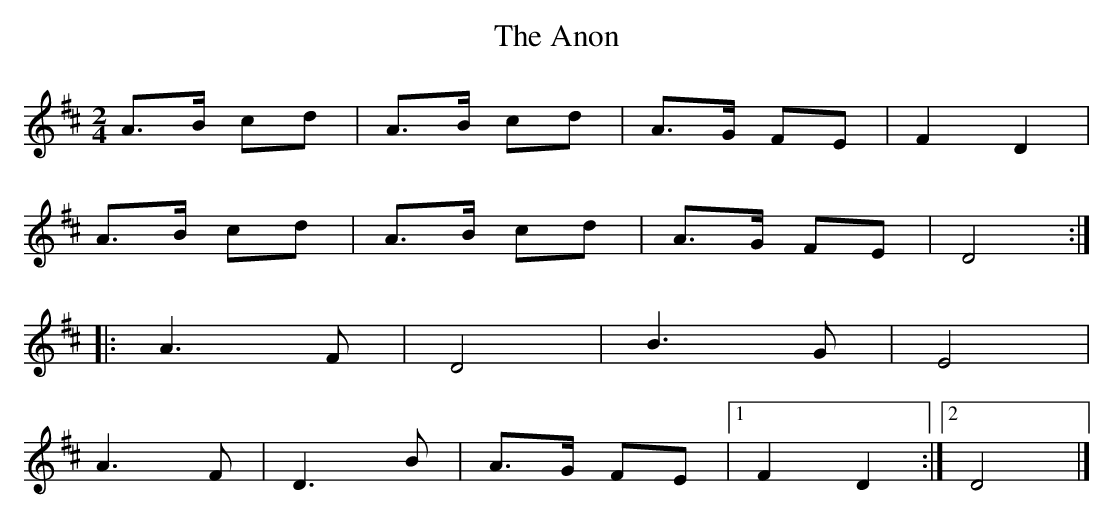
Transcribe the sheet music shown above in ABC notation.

X:1
T:The Anon
M:2/4
L:1/8
K:D
A3/2B/2 cd|A3/2B/2 cd|A3/2G/2 FE|F2 D2|
A3/2B/2 cd|A3/2B/2 cd|A3/2G/2 FE|D4:|
|:A3F|D4|B3G|E4|
A3F|D3B|A3/2G/2 FE|1F2 D2:|2D4|]
